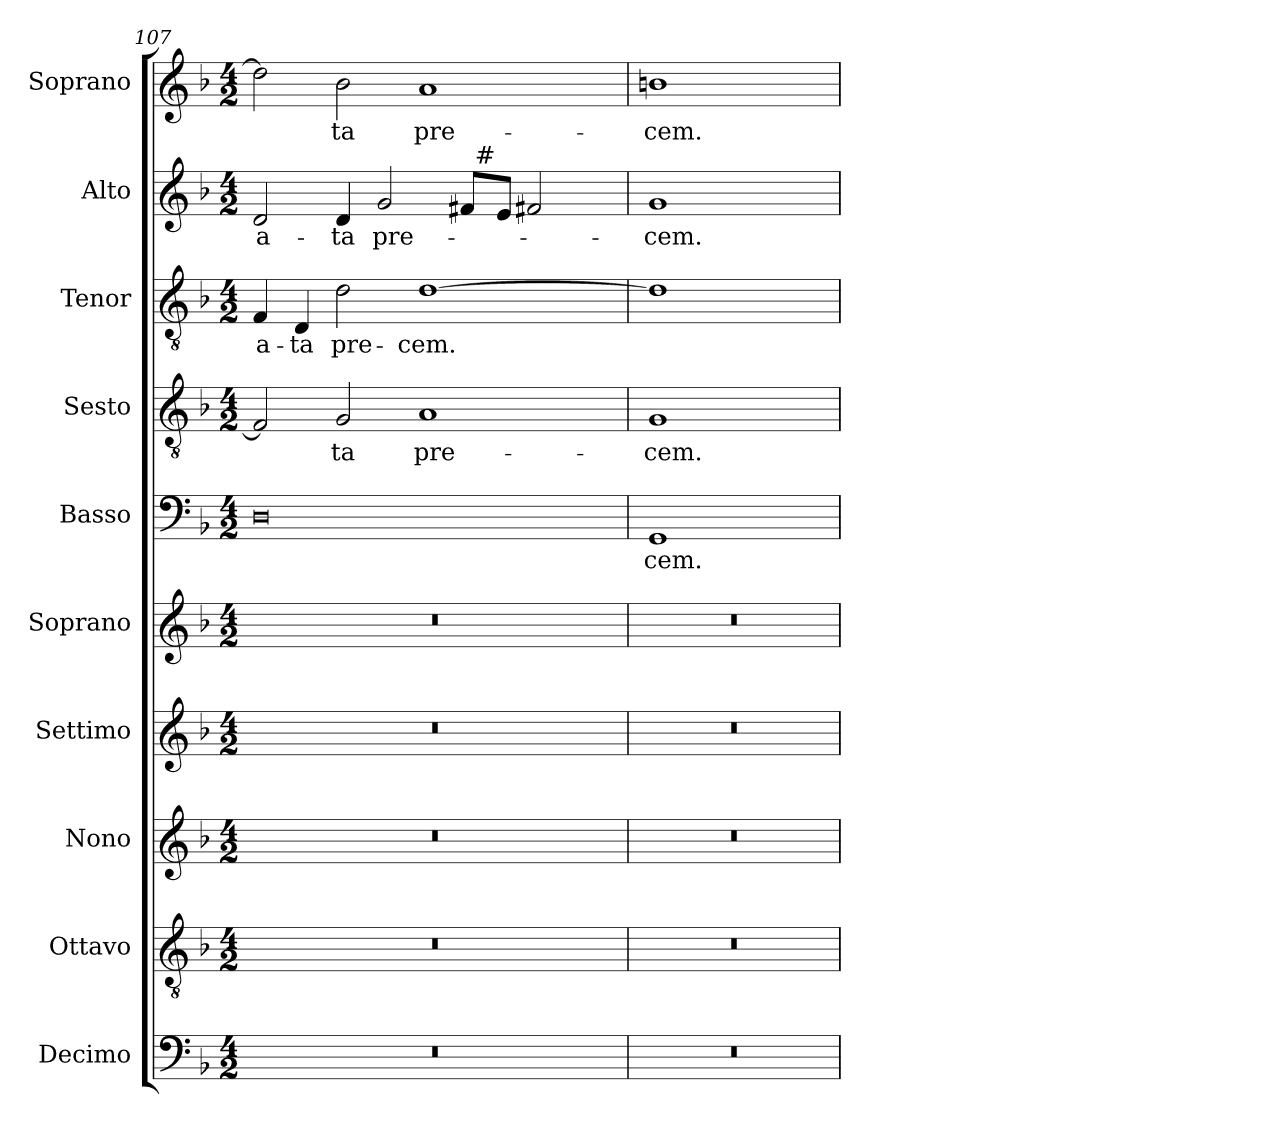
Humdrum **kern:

**kern	**kern	**kern	**kern	**kern	**kern	**text	**kern	**text	**kern	**text	**kern	**text	**kern	**text
*part10	*part9	*part8	*part7	*part6	*part5	*part5	*part4	*part4	*part3	*part3	*part2	*part2	*part1	*part1
*staff10	*staff9	*staff8	*staff7	*staff6	*staff5	*staff5	*staff4	*staff4	*staff3	*staff3	*staff2	*staff2	*staff1	*staff1
*I"Decimo	*I"Ottavo	*I"Nono	*I"Settimo	*I"Soprano	*I"Basso	*	*I"Sesto	*	*I"Tenor	*	*I"Alto	*	*I"Soprano	*
*I'Dc.	*I'Ot.	*I'N.	*I'St.	*I'S.	*I'B.	*	*I'Ss.	*	*I'T.	*	*I'A.	*	*I'S.	*
*clefF4	*clefGv2	*clefG2	*clefG2	*clefG2	*clefF4	*	*clefGv2	*	*clefGv2	*	*clefG2	*	*clefG2	*
*	*ITrd7c12	*	*	*	*	*	*ITrd7c12	*	*ITrd7c12	*	*	*	*	*
*k[b-]	*k[b-]	*k[b-]	*k[b-]	*k[b-]	*k[b-]	*	*k[b-]	*	*k[b-]	*	*k[b-]	*	*k[b-]	*
*F:	*F:	*F:	*F:	*F:	*F:	*	*F:	*	*F:	*	*F:	*	*F:	*
*M4/2	*M4/2	*M4/2	*M4/2	*M4/2	*M4/2	*	*M4/2	*	*M4/2	*	*M4/2	*	*M4/2	*
=107	=107	=107	=107	=107	=107	=107	=107	=107	=107	=107	=107	=107	=107	=107
!LO:N:vis=1	!LO:N:vis=1	!LO:N:vis=1	!LO:N:vis=1	!LO:N:vis=1	!	!	!	!	!	!	!	!	!	!
!	!	!	!	!	!	!	!	!	!	!LO:LY:b:color=#000000	!	!	!	!
!	!	!	!	!	!	!	!	!	!	!	!	!LO:LY:b:color=#000000	!	!
*	*	*	*	*	*	*	*	*	*	*	*^	*	*	*
0r	0r	0r	0r	0r	0Di	.	2FFi/]	.	4FFi/	-a-	2di/	1ryy	-a-	2ddi\]	.
!	!	!	!	!	!	!	!	!	!	!LO:LY:b:color=#000000	!	!	!	!	!
.	.	.	.	.	.	.	.	.	4DDi/	-ta	.	.	.	.	.
!	!	!	!	!	!	!	!	!LO:LY:b:color=#000000	!	!	!	!	!	!	!
!	!	!	!	!	!	!	!	!	!	!LO:LY:b:color=#000000	!	!	!	!	!
!	!	!	!	!	!	!	!	!	!	!	!	!	!LO:LY:b:color=#000000	!	!
!	!	!	!	!	!	!	!	!	!	!	!	!	!	!	!LO:LY:b:color=#000000
.	.	.	.	.	.	.	2GGi/	-ta	2Di\	pre-	4di/	.	-ta	2b-i\	-ta
!	!	!	!	!	!	!	!	!	!	!	!	!	!LO:LY:b:color=#000000	!	!
.	.	.	.	.	.	.	.	.	.	.	2gi/	.	pre-	.	.
!	!	!	!	!	!	!	!	!LO:LY:b:color=#000000	!	!	!	!	!	!	!
!	!	!	!	!	!	!	!	!	!	!LO:LY:b:color=#000000	!	!	!	!	!
!	!	!	!	!	!	!	!	!	!	!	!	!	!	!	!LO:LY:b:color=#000000
.	.	.	.	.	.	.	1AAi	pre-	[1Di	-cem.	.	4ryy	.	1ai	pre-
.	.	.	.	.	.	.	.	.	.	.	8f#i/L	32ryy	.	.	.
.	.	.	.	.	.	.	.	.	.	.	.	256ryy	.	.	.
!	!	!	!	!	!	!	!	!	!	!	!	!LO:TX:a:t=#	!	!	!
.	.	.	.	.	.	.	.	.	.	.	.	2ryy	.	.	.
.	.	.	.	.	.	.	.	.	.	.	8ei/J	.	.	.	.
.	.	.	.	.	.	.	.	.	.	.	2f#Xi/	.	.	.	.
.	.	.	.	.	.	.	.	.	.	.	.	8ryy	.	.	.
.	.	.	.	.	.	.	.	.	.	.	.	16ryy	.	.	.
.	.	.	.	.	.	.	.	.	.	.	.	64..ryy	.	.	.
*	*	*	*	*	*	*	*	*	*	*	*v	*v	*	*	*
!!LO:LB:g=z
=108	=108	=108	=108	=108	=108	=108	=108	=108	=108	=108	=108	=108	=108	=108
*	*	*	*	*	*	*	*	*	*	*	*^	*	*	*
!	!	!	!	!	!	!LO:LY:b:color=#000000	!	!	!	!	!	!	!	!	!
*	*	*	*	*	*	*	*	*	*	*	*v	*v	*	*	*
*	*	*	*	*	*	*	*	*	*	*	*^	*	*	*
!	!	!	!	!	!	!	!	!LO:LY:b:color=#000000	!	!	!	!	!	!	!
*	*	*	*	*	*	*	*	*	*	*	*v	*v	*	*	*
*	*	*	*	*	*	*	*	*	*	*	*^	*	*	*
!	!	!	!	!	!	!	!	!	!	!	!	!	!LO:LY:b:color=#000000	!	!
*	*	*	*	*	*	*	*	*	*	*	*v	*v	*	*	*
*	*	*	*	*	*	*	*	*	*	*	*^	*	*	*
!	!	!	!	!	!	!	!	!	!	!	!	!	!	!	!LO:LY:b:color=#000000
*	*	*	*	*	*	*	*	*	*	*	*v	*v	*	*	*
0r	0r	0r	0r	0r	1GGi	-cem.	1GGi	-cem.	1Di]	.	1gi	-cem.	1bni	-cem.
.	.	.	.	.	1ryy	.	1ryy	.	1ryy	.	1ryy	.	1ryy	.
=	=	=	=	=	=	=	=	=	=	=	=	=	=	=
*-	*-	*-	*-	*-	*-	*-	*-	*-	*-	*-	*-	*-	*-	*-
